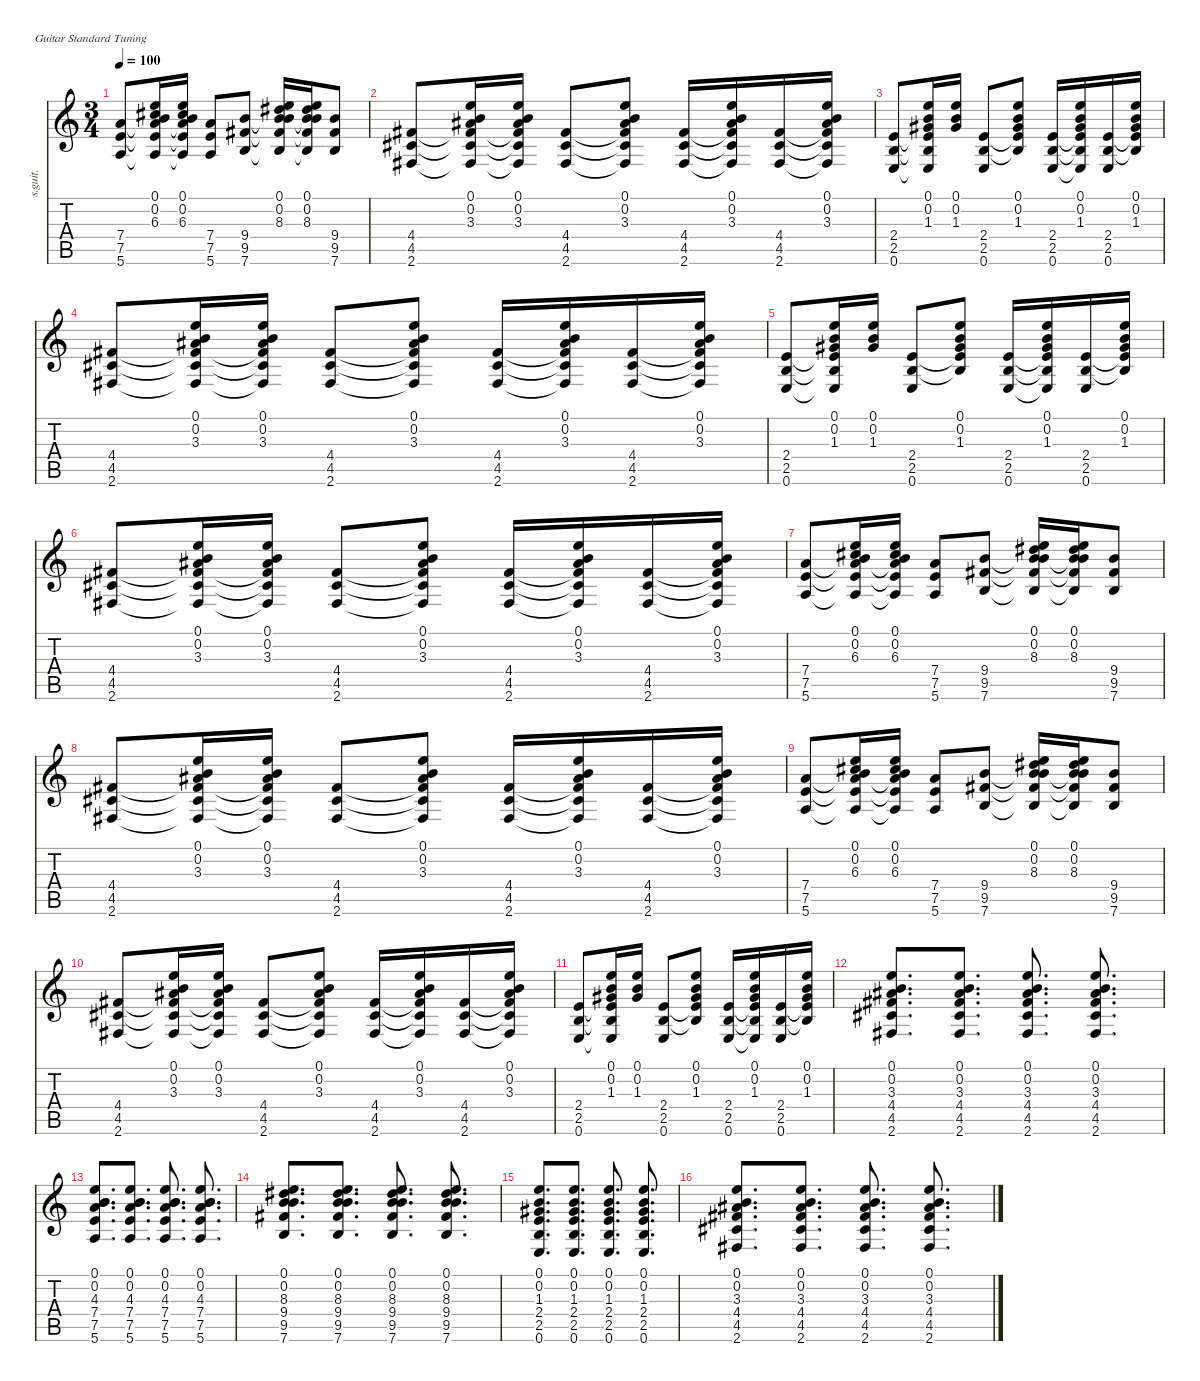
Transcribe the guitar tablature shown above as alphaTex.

\defaultSystemsLayout 4
\hideDynamics
\bracketExtendMode nobrackets
\otherSystemsTrackNameOrientation horizontal
\track ("Steel Guitar" "s.guit.") {instrument acousticguitarsteel}
\staff {score tabs}
\tuning (E4 B3 G3 D3 A2 E2)
\ts (3 4)
\tempo 100
\clef g2
\ks c
(5.6 7.5 7.4).8{dy mf} (0.1 0.2 6.3{acc #} 5.6{t} 7.5{t} 7.4{t}).16 (6.3{acc #} 0.2 0.1 5.6{t} 7.5{t} 7.4{t}).16 (7.4 7.5 5.6).8 (9.4 9.5{acc #} 7.6).8 (0.1 0.2 8.3{acc #} 9.4{t} 9.5{t acc #} 7.6{t}).16 (0.1 0.2 8.3{acc #} 7.6{t} 9.5{t acc #} 9.4{t}).16 (9.4 9.5{acc #} 7.6).8 |
(2.6{acc #} 4.5{acc #} 4.4{acc #}).8 (0.1 0.2 3.3{acc #} 4.4{t acc #} 4.5{t acc #} 2.6{t acc #}).16 (3.3{acc #} 0.2 0.1 4.4{t acc #} 4.5{t acc #} 2.6{t acc #}).16 (4.4{acc #} 4.5{acc #} 2.6{acc #}).8 (0.1 0.2 3.3{acc #} 4.4{t acc #} 4.5{t acc #} 2.6{t acc #}).8 (4.4{acc #} 4.5{acc #} 2.6{acc #}).16 (0.1 0.2 3.3{acc #} 2.6{t acc #} 4.5{t acc #} 4.4{t acc #}).16 (4.4{acc #} 4.5{acc #} 2.6{acc #}).16 (0.1 0.2 3.3{acc #} 4.4{t acc #} 4.5{t acc #} 2.6{t acc #}).16 |
(0.6 2.5 2.4).8 (0.1 0.2 1.3{acc #} 0.6{t} 2.5{t} 2.4{t}).16 (1.3{acc #} 0.2 0.1).16 (2.4 2.5 0.6).8 (0.1 0.2 1.3{acc #} 2.4{t} 2.5{t}).8 (2.4 2.5 0.6).16 (0.1 0.2 1.3{acc #} 0.6{t} 2.5{t} 2.4{t}).16 (2.4 2.5 0.6).16 (0.1 0.2 1.3{acc #} 2.4{t} 2.5{t}).16 |
(2.6{acc #} 4.5{acc #} 4.4{acc #}).8 (0.1 0.2 3.3{acc #} 4.4{t acc #} 4.5{t acc #} 2.6{t acc #}).16 (3.3{acc #} 0.2 0.1 4.4{t acc #} 4.5{t acc #} 2.6{t acc #}).16 (4.4{acc #} 4.5{acc #} 2.6{acc #}).8 (0.1 0.2 3.3{acc #} 4.4{t acc #} 4.5{t acc #} 2.6{t acc #}).8 (4.4{acc #} 4.5{acc #} 2.6{acc #}).16 (0.1 0.2 3.3{acc #} 2.6{t acc #} 4.5{t acc #} 4.4{t acc #}).16 (4.4{acc #} 4.5{acc #} 2.6{acc #}).16 (0.1 0.2 3.3{acc #} 4.4{t acc #} 4.5{t acc #} 2.6{t acc #}).16 |
(0.6 2.5 2.4).8 (0.1 0.2 1.3{acc #} 0.6{t} 2.5{t} 2.4{t}).16 (1.3{acc #} 0.2 0.1).16 (2.4 2.5 0.6).8 (0.1 0.2 1.3{acc #} 2.4{t} 2.5{t}).8 (2.4 2.5 0.6).16 (0.1 0.2 1.3{acc #} 0.6{t} 2.5{t} 2.4{t}).16 (2.4 2.5 0.6).16 (0.1 0.2 1.3{acc #} 2.4{t} 2.5{t}).16 |
(2.6{acc #} 4.5{acc #} 4.4{acc #}).8 (0.1 0.2 3.3{acc #} 4.4{t acc #} 4.5{t acc #} 2.6{t acc #}).16 (3.3{acc #} 0.2 0.1 4.4{t acc #} 4.5{t acc #} 2.6{t acc #}).16 (4.4{acc #} 4.5{acc #} 2.6{acc #}).8 (0.1 0.2 3.3{acc #} 4.4{t acc #} 4.5{t acc #} 2.6{t acc #}).8 (4.4{acc #} 4.5{acc #} 2.6{acc #}).16 (0.1 0.2 3.3{acc #} 2.6{t acc #} 4.5{t acc #} 4.4{t acc #}).16 (4.4{acc #} 4.5{acc #} 2.6{acc #}).16 (0.1 0.2 3.3{acc #} 4.4{t acc #} 4.5{t acc #} 2.6{t acc #}).16 |
(5.6 7.5 7.4).8 (0.1 0.2 6.3{acc #} 5.6{t} 7.5{t} 7.4{t}).16 (6.3{acc #} 0.2 0.1 5.6{t} 7.5{t} 7.4{t}).16 (7.4 7.5 5.6).8 (9.4 9.5{acc #} 7.6).8 (0.1 0.2 8.3{acc #} 9.4{t} 9.5{t acc #} 7.6{t}).16 (0.1 0.2 8.3{acc #} 7.6{t} 9.5{t acc #} 9.4{t}).16 (9.4 9.5{acc #} 7.6).8 |
(2.6{acc #} 4.5{acc #} 4.4{acc #}).8 (0.1 0.2 3.3{acc #} 4.4{t acc #} 4.5{t acc #} 2.6{t acc #}).16 (3.3{acc #} 0.2 0.1 4.4{t acc #} 4.5{t acc #} 2.6{t acc #}).16 (4.4{acc #} 4.5{acc #} 2.6{acc #}).8 (0.1 0.2 3.3{acc #} 4.4{t acc #} 4.5{t acc #} 2.6{t acc #}).8 (4.4{acc #} 4.5{acc #} 2.6{acc #}).16 (0.1 0.2 3.3{acc #} 2.6{t acc #} 4.5{t acc #} 4.4{t acc #}).16 (4.4{acc #} 4.5{acc #} 2.6{acc #}).16 (0.1 0.2 3.3{acc #} 4.4{t acc #} 4.5{t acc #} 2.6{t acc #}).16 |
(5.6 7.5 7.4).8 (0.1 0.2 6.3{acc #} 5.6{t} 7.5{t} 7.4{t}).16 (6.3{acc #} 0.2 0.1 5.6{t} 7.5{t} 7.4{t}).16 (7.4 7.5 5.6).8 (9.4 9.5{acc #} 7.6).8 (0.1 0.2 8.3{acc #} 9.4{t} 9.5{t acc #} 7.6{t}).16 (0.1 0.2 8.3{acc #} 7.6{t} 9.5{t acc #} 9.4{t}).16 (9.4 9.5{acc #} 7.6).8 |
(2.6{acc #} 4.5{acc #} 4.4{acc #}).8 (0.1 0.2 3.3{acc #} 4.4{t acc #} 4.5{t acc #} 2.6{t acc #}).16 (3.3{acc #} 0.2 0.1 4.4{t acc #} 4.5{t acc #} 2.6{t acc #}).16 (4.4{acc #} 4.5{acc #} 2.6{acc #}).8 (0.1 0.2 3.3{acc #} 4.4{t acc #} 4.5{t acc #} 2.6{t acc #}).8 (4.4{acc #} 4.5{acc #} 2.6{acc #}).16 (0.1 0.2 3.3{acc #} 2.6{t acc #} 4.5{t acc #} 4.4{t acc #}).16 (4.4{acc #} 4.5{acc #} 2.6{acc #}).16 (0.1 0.2 3.3{acc #} 4.4{t acc #} 4.5{t acc #} 2.6{t acc #}).16 |
(0.6 2.5 2.4).8 (0.1 0.2 1.3{acc #} 0.6{t} 2.5{t} 2.4{t}).16 (1.3{acc #} 0.2 0.1).16 (2.4 2.5 0.6).8 (0.1 0.2 1.3{acc #} 2.4{t} 2.5{t}).8 (2.4 2.5 0.6).16 (0.1 0.2 1.3{acc #} 0.6{t} 2.5{t} 2.4{t}).16 (2.4 2.5 0.6).16 (0.1 0.2 1.3{acc #} 2.4{t} 2.5{t}).16 |
(2.6{acc #} 4.5{acc #} 4.4{acc #} 3.3{acc #} 0.2 0.1).8{d} (2.6{acc #} 4.5{acc #} 4.4{acc #} 3.3{acc #} 0.2 0.1).8{d} (2.6{acc #} 4.5{acc #} 4.4{acc #} 3.3{acc #} 0.2 0.1).8{d} (2.6{acc #} 4.5{acc #} 4.4{acc #} 3.3{acc #} 0.2 0.1).8{d} |
(5.6 7.5 7.4 4.3 0.2 0.1).8{d} (5.6 7.5 7.4 4.3 0.2 0.1).8{d} (5.6 7.5 7.4 4.3 0.2 0.1).8{d} (5.6 7.5 7.4 4.3 0.2 0.1).8{d} |
(7.6 9.5{acc #} 9.4 8.3{acc #} 0.2 0.1).8{d} (7.6 9.5{acc #} 9.4 8.3{acc #} 0.2 0.1).8{d} (7.6 9.5{acc #} 9.4 8.3{acc #} 0.2 0.1).8{d} (7.6 9.5{acc #} 9.4 8.3{acc #} 0.2 0.1).8{d} |
(0.1 0.2 1.3{acc #} 2.4 2.5 0.6).8{d} (0.1 0.2 1.3{acc #} 2.4 2.5 0.6).8{d} (0.1 0.2 1.3{acc #} 2.4 2.5 0.6).8{d} (0.1 0.2 1.3{acc #} 2.4 2.5 0.6).8{d} |
(2.6{acc #} 4.5{acc #} 4.4{acc #} 3.3{acc #} 0.2 0.1).8{d} (2.6{acc #} 4.5{acc #} 4.4{acc #} 3.3{acc #} 0.2 0.1).8{d} (2.6{acc #} 4.5{acc #} 4.4{acc #} 3.3{acc #} 0.2 0.1).8{d} (2.6{acc #} 4.5{acc #} 4.4{acc #} 3.3{acc #} 0.2 0.1).8{d}
